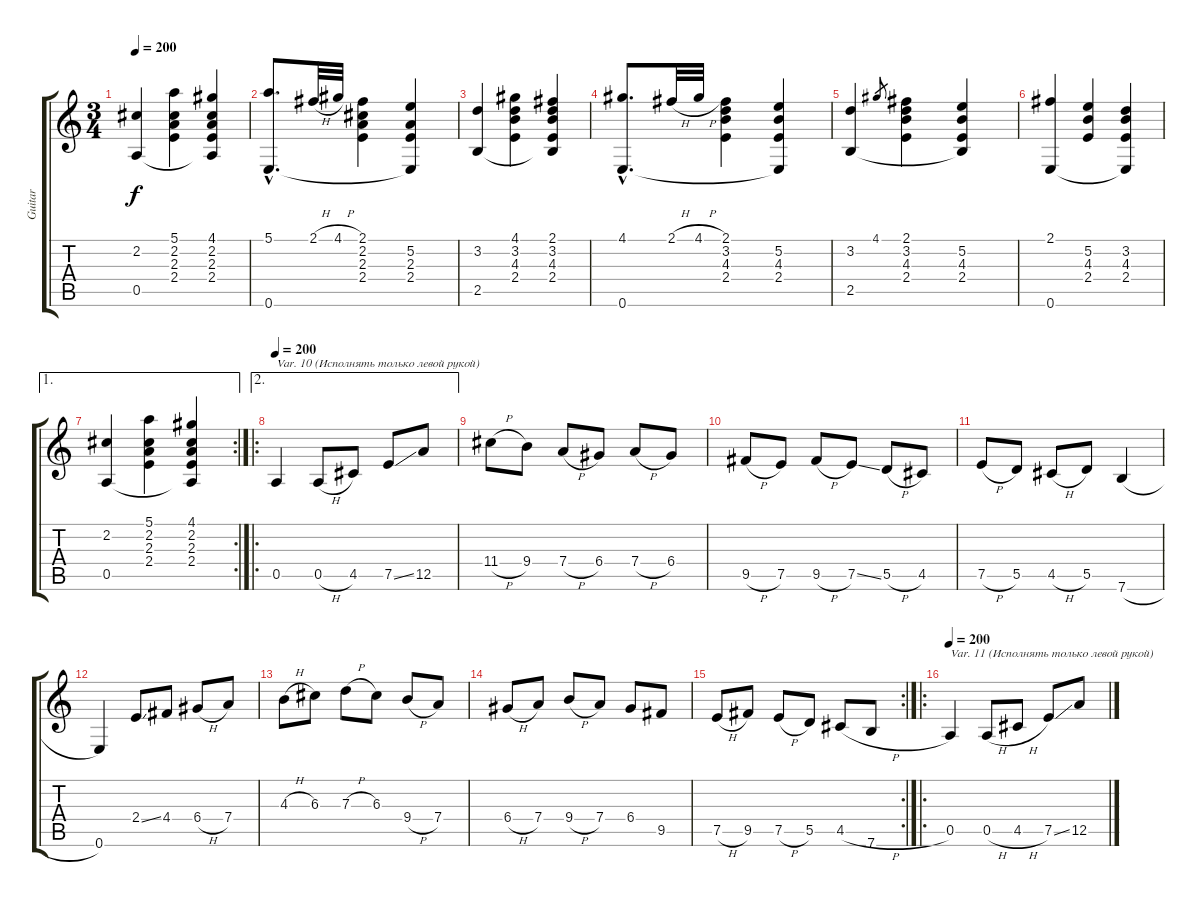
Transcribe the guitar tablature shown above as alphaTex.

\track ("Guitar" "Guitar") {instrument acousticguitarnylon}
\staff {score tabs}
\tuning (E4 B3 G3 D3 A2 E2) {hide}
\ts (3 4)
\tempo 200
\clef g2
\ks c
(2.2 0.5).4{dy f} (5.1 2.2 2.3 2.4).4 (4.1 2.2 2.3 2.4 0.5{t}).4 |
(5.1{hac} 0.6{hac}).8{d} 2.1{h}.32 4.1{h}.32 (2.1 2.2 2.3 2.4).4 (5.2 2.3 2.4 0.6{t}).4 |
(3.2 2.5).4 (4.1 3.2 4.3 2.4).4 (2.1 3.2 4.3 2.4 2.5{t}).4 |
(4.1{hac} 0.6{hac}).8{d} 2.1{h}.32 4.1{h}.32 (2.1 3.2 4.3 2.4).4 (5.2 4.3 2.4 0.6{t}).4 |
(3.2 2.5).4 4.1.8{gr} (2.1 3.2 4.3 2.4).4 (5.2 4.3 2.4 2.5{t}).4 |
(2.1 0.6).4 (5.2 4.3 2.4).4 (3.2 4.3 2.4 0.6{t}).4 |
\ae 1
\rc 2
(2.2 0.5).4 (5.1 2.2 2.3 2.4).4 (4.1 2.2 2.3 2.4 0.5{t}).4 |
\ae 2
\ro
\tempo 200
0.5.4{txt "Var. 10 (Исполнять только левой рукой)"} 0.5{h}.8 4.5.8 7.5{ss}.8 12.5.8 |
11.4{h}.8 9.4.8 7.4{h}.8 6.4.8 7.4{h}.8 6.4.8 |
9.5{h}.8 7.5.8 9.5{h}.8 7.5{ss}.8 5.5{h}.8 4.5.8 |
7.5{h}.8 5.5.8 4.5{h}.8 5.5.8 7.6{h}.4 |
0.6.4 2.4{ss}.8 4.4.8 6.4{h}.8 7.4.8 |
4.3{h}.8 6.3.8 7.3{h}.8 6.3.8 9.4{h}.8 7.4.8 |
6.4{h}.8 7.4.8 9.4{h}.8 7.4.8 6.4.8 9.5.8 |
\rc 2
7.5{h}.8 9.5.8 7.5{h}.8 5.5.8 4.5{h}.8 7.6.8 |
\ro
\tempo 200
0.5.4{txt "Var. 11 (Исполнять только левой рукой)"} 0.5{h}.8 4.5{h}.8 7.5{ss}.8 12.5.8
